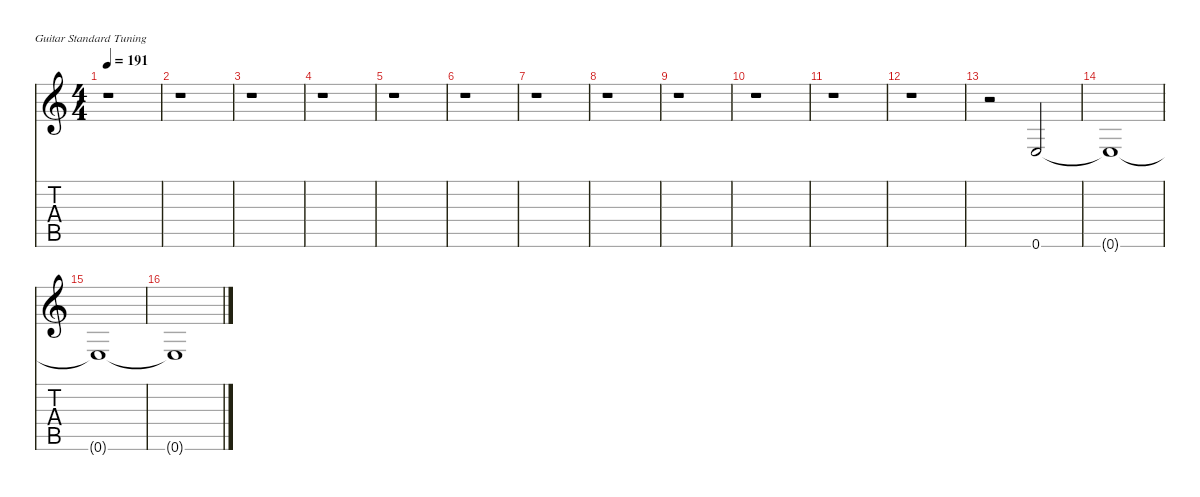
\defaultSystemsLayout 4
\hideDynamics
\bracketExtendMode nobrackets
\singleTrackTrackNamePolicy hidden
\multiTrackTrackNamePolicy hidden
\firstSystemTrackNameMode fullname
\firstSystemTrackNameOrientation horizontal
\otherSystemsTrackNameOrientation horizontal
\track ("Guitar 2" "dist.guit.") {instrument distortionguitar}
\staff {score tabs}
\tuning (E4 B3 G3 D3 A2 E2)
\ts (4 4)
\tempo 191
\clef g2
\ks c
r.1{dy p beam Down} |
r.1{beam Down} |
r.1{beam Down} |
r.1{beam Down} |
r.1{beam Down} |
r.1{beam Down} |
r.1{beam Down} |
r.1{beam Down} |
r.1{beam Down} |
r.1{beam Down} |
r.1{beam Down} |
r.1{beam Down} |
r.2{beam Down} 0.6.2{beam Up} |
0.6{t}.1{beam Up} |
0.6{t}.1{beam Up} |
0.6{t}.1{beam Up}
